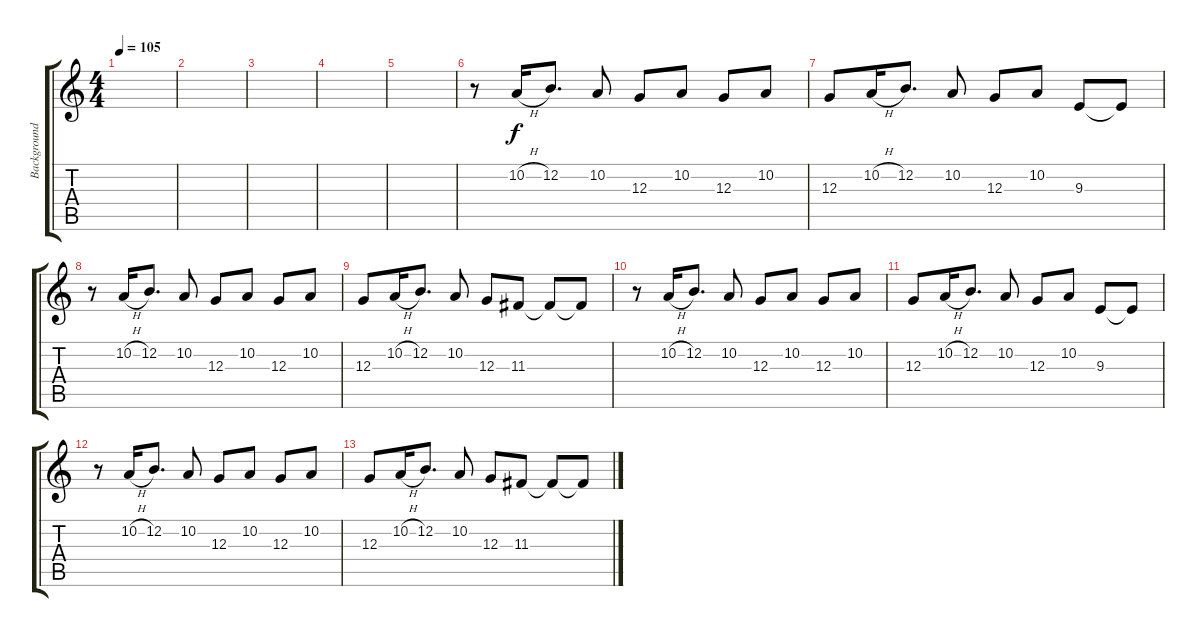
\track ("Background Voice 2" "Background") {instrument flute}
\staff {score tabs}
\tuning (E4 B3 G3 D3 A2 E2) {hide}
\ts (4 4)
\tempo 105
\clef g2
\ks c
|
|
|
|
|
r.8 10.2{h}.16 12.2.8{d} 10.2.8 12.3.8 10.2.8 12.3.8 10.2.8 |
12.3.8 10.2{h}.16 12.2.8{d} 10.2.8 12.3.8 10.2.8 9.3.8 9.3{t}.8 |
r.8 10.2{h}.16 12.2.8{d} 10.2.8 12.3.8 10.2.8 12.3.8 10.2.8 |
12.3.8 10.2{h}.16 12.2.8{d} 10.2.8 12.3.8 11.3.8 11.3{t}.8 11.3{t}.8 |
r.8 10.2{h}.16 12.2.8{d} 10.2.8 12.3.8 10.2.8 12.3.8 10.2.8 |
12.3.8 10.2{h}.16 12.2.8{d} 10.2.8 12.3.8 10.2.8 9.3.8 9.3{t}.8 |
r.8 10.2{h}.16 12.2.8{d} 10.2.8 12.3.8 10.2.8 12.3.8 10.2.8 |
12.3.8 10.2{h}.16 12.2.8{d} 10.2.8 12.3.8 11.3.8 11.3{t}.8 11.3{t}.8
